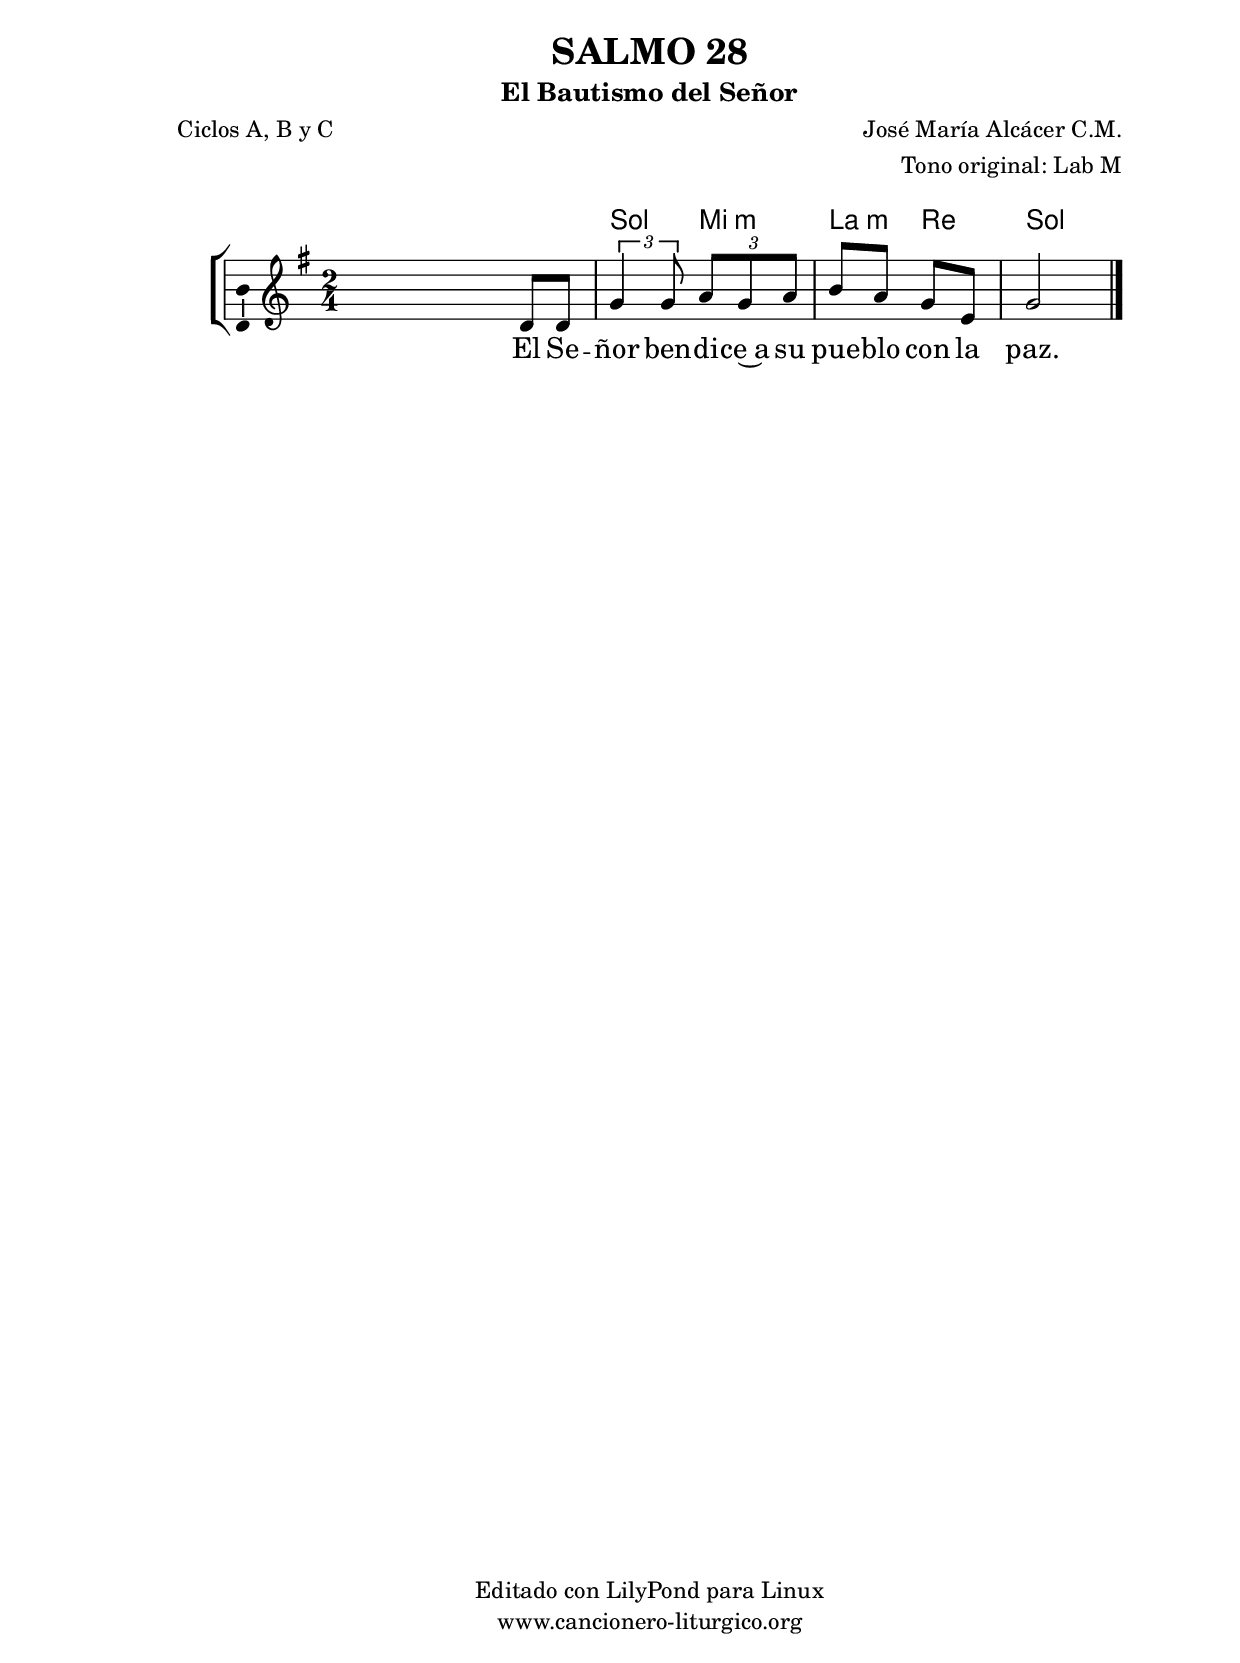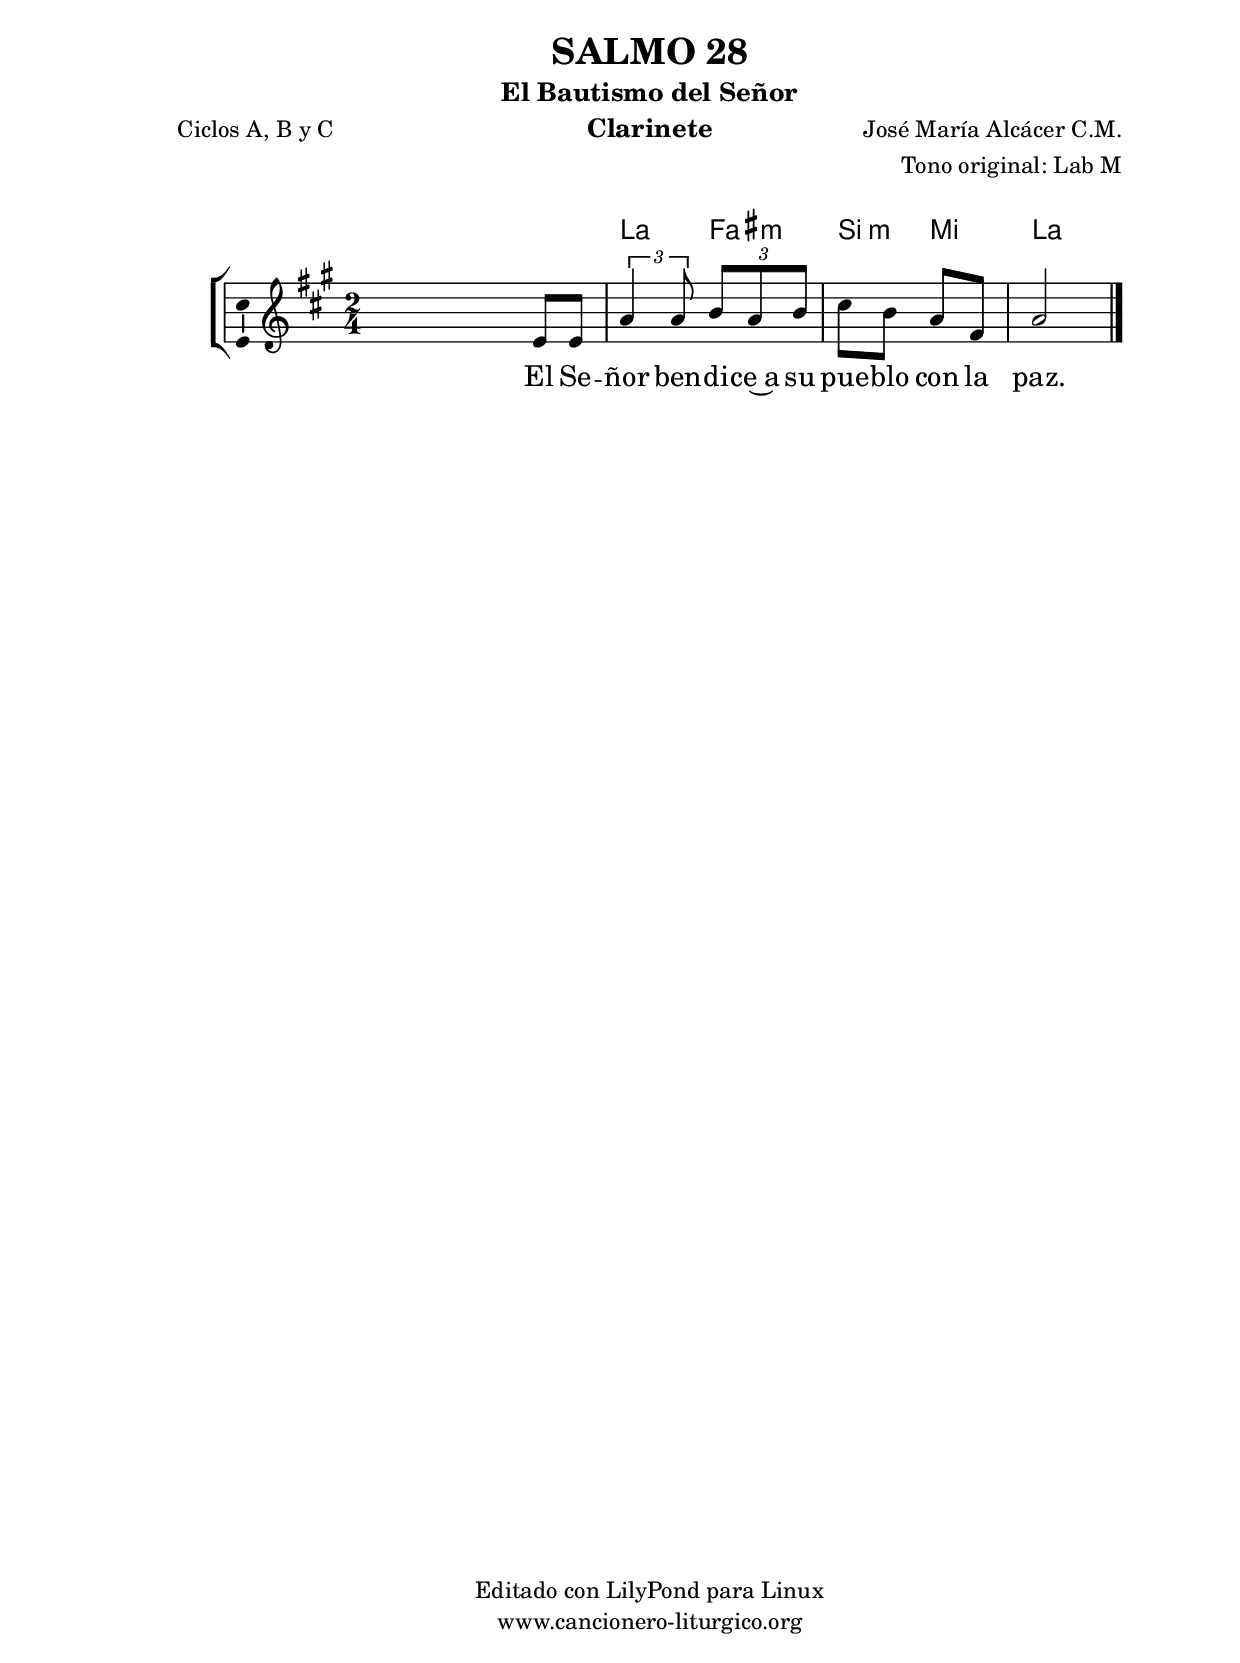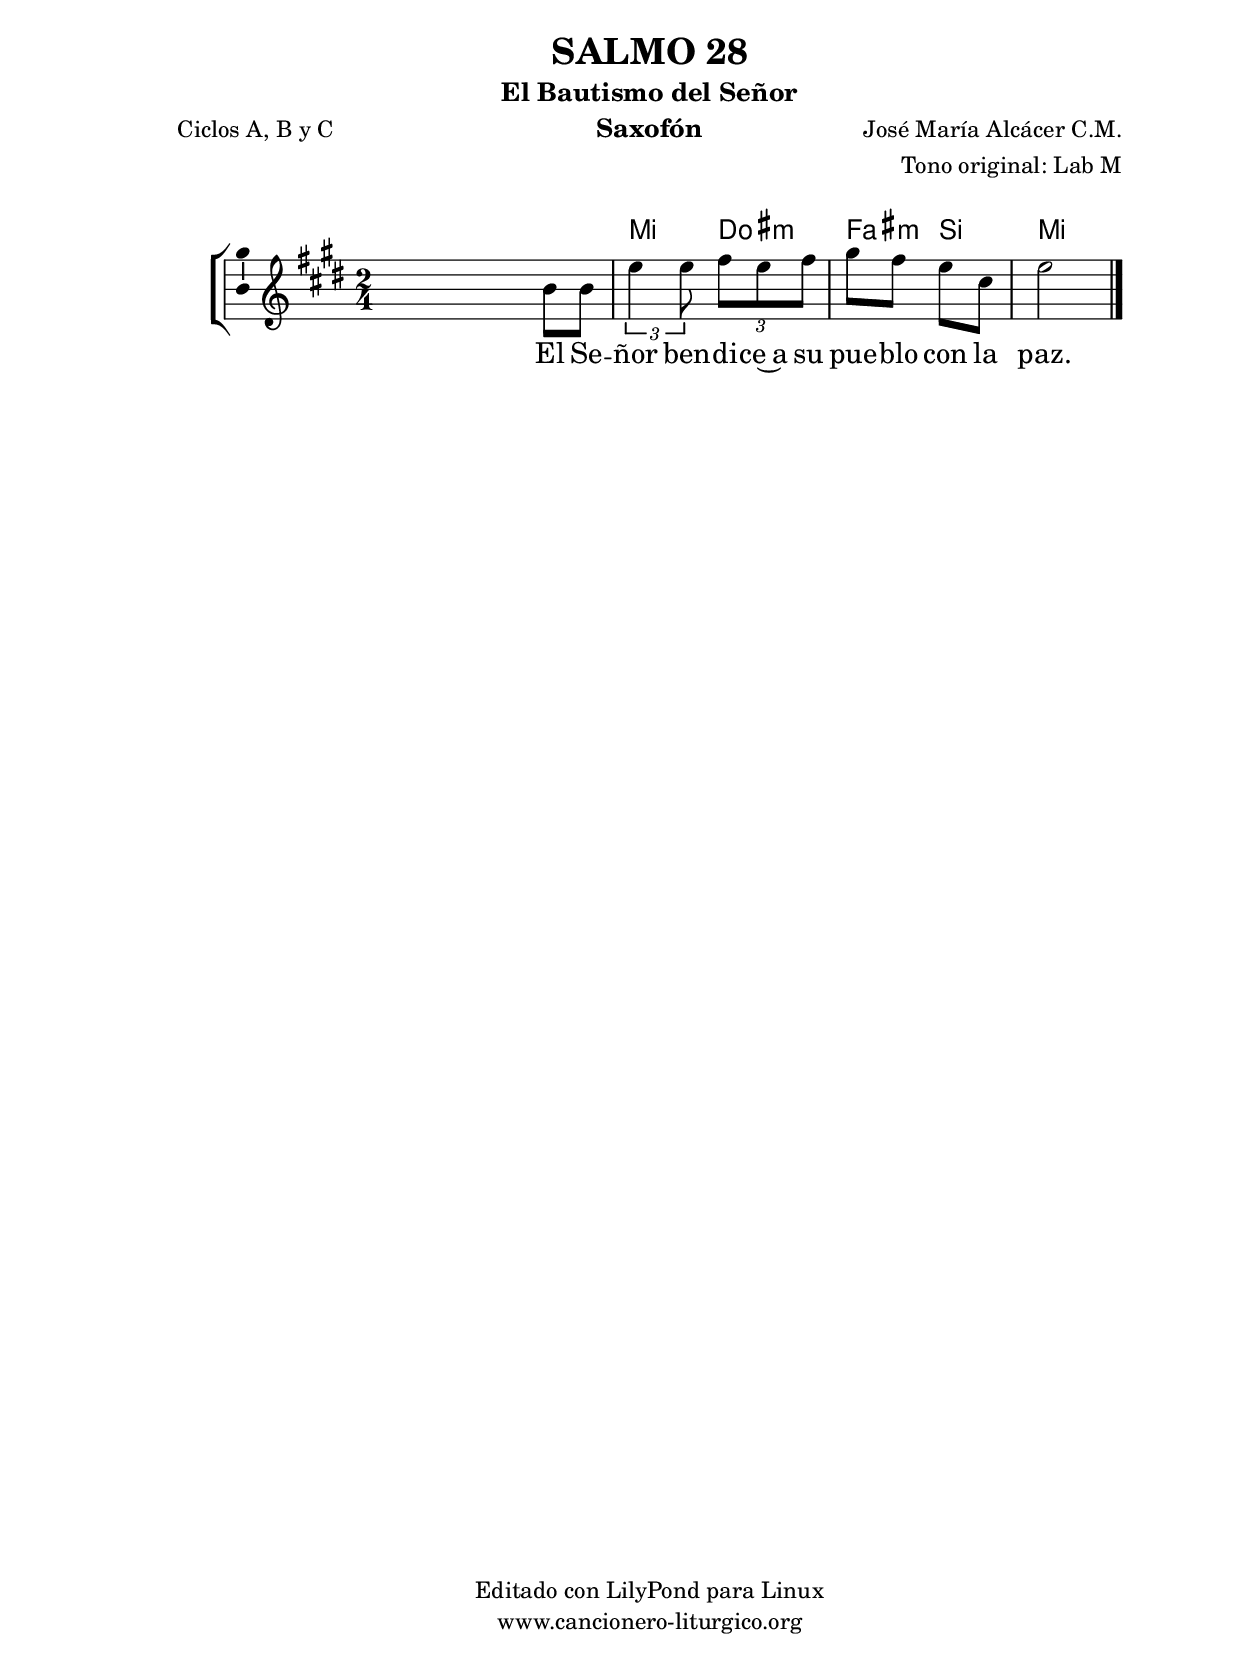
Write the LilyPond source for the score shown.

%
%para convertir .midi en .wav:
%timidity filename.midi -Ow -o finename.wav
%
%
%Para convertir de .wav a .mp3:
%lame -h -m j filename.wav
%
%
%para escuchar el midi:
%timidity nombrefichero.midi
%


%versión de lilypond para la que se ha escrito esta partitura:
\version "2.16.0"

	%Tamaño papel
	#(set-default-paper-size "a4")
	%Tamaño partitura
	#(set-global-staff-size 20)
	%No responde al pulsar sobre una nota
	#(ly:set-option 'point-and-click #f)

%parámetros del encabezamiento:
\header {
	title = "SALMO 28"
	subtitle = "El Bautismo del Señor"
	composer = "José María Alcácer C.M."
	poet = "Ciclos A, B y C"
	meter = ""
	arranger = "Tono original: Lab M"
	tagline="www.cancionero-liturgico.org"
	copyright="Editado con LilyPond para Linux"
	tiempo = "Navidad"
	usos = "Salmo"
	letra = ""
	}

%parámetros asociados al papel:
\paper  {
	oddHeaderMarkup = \markup {\fill-line { \on-the-fly #not-first-page \fromproperty #'header:title \on-the-fly #not-first-page \fromproperty #'header:composer }}
	evenHeaderMarkup = \markup {\fill-line { \fromproperty #'header:composer \fromproperty #'header:title }}
	#(set-paper-size "a4")
	print-page-number = ##f
	first-page-number = 1
	print-first-page-number = ##f
%	head-separation = 3.0 \cm
	top-margin = 2.0 \cm
	bottom-margin = 0.5\cm
%%%	bottom-margin = -1.0\cm
	left-margin = 3.0 \cm
	line-width = 16.0 \cm 
	indent = 8\mm
	interscoreline = 2.\mm
	between-system-space = 15\mm
%	para que las partituras no llenen la hoja:
	ragged-bottom = ##t
%	idem para la última hoja:
	ragged-last-bottom = ##f
%	para que las partituras llenen el ancho del papel:
	ragged-last = ##f
	after-title-space = 2.5 \cm
%page-count=1
%system-count=8

	%Flexible Vertical Spacing
%	markup-markup-spacing =
%	#'((basic-distance . 15) (minimum-distance . 15) (padding . 3))
	markup-system-spacing =
	#'((basic-distance . 15) (minimum-distance . 15) (padding . 3))
	system-system-spacing =
	#'((basic-distance . 15) (minimum-distance . 15) (padding . 3))
	score-system-spacing =
	#'((basic-distance . 15) (minimum-distance . 15) (padding . 5))
%	top-system-spacing = % header
%	#'((basic-distance . 8) (minimum-distance . 0) (padding . 3))
%	top-markup-spacing =
%	#'((basic-distance . 20) (minimum-distance . 20) (padding . 3))
	last-bottom-spacing = % footer
	#'((basic-distance . 5) (minimum-distance . 5) (padding . 3))
%	score-markup-spacing =
%	#'((basic-distance . 16) (minimum-distance . 13) (padding . 3))

	}


%parámetros que afectan a toda la partitura:
global =  {
	%clave de sol (G):
	\clef G
	%armadura:
	\transpose aes g
	\key aes \major
	\tempo 4=60
	\set Score.tempoHideNote = ##t
	}


acordes = {
	\italianChords
	\chordmode {
	\transpose aes g
{

s2
aes4 f:m bes:m ees aes2

	}
	}
}

melodia = 
	\transpose aes g
{
	\relative c'{

\time 2/4
s4 ees8 ees
\times 2/3 {aes4 aes8} \times 2/3 {bes8 aes bes}
c8 bes aes f
aes2

	\bar "|."
	}
	}


texto = \lyricmode {
El Se -- ñor ben -- di -- ce~a su pue -- blo con la paz.
	}


acordesStaff = \context ChordNames = acordesStaff <<
	\set chordChanges = ##t
	\acordes
	>>


vozStaff = \context Voice = vozStaff
\with {\consists "Ambitus_engraver"}
<<
%	\set Staff.instrumentName = ""
%	\set Staff.shortInstrumentName = ""
%	\set Staff.midiInstrument = #"clarinet"
%	\set Staff.midiInstrument = #"cello"
%	\set Staff.midiInstrument = #"flute"
	\set Staff.midiInstrument = #"electric guitar (jazz)"
%	\set Staff.midiInstrument = #"english horn"
%	\set Staff.midiInstrument = #"violin"
%	\set Staff.midiInstrument = #"glockenspiel"
	\set Staff.midiMinimumVolume = #0.7
	\set Staff.midiMaximumVolume = #0.9
	\global
	\melodia
	>>


textoStaff = \context Lyrics = textoStaff <<
	\lyricsto vozStaff \texto
	>>

\book {
	\score {
		\context ChoirStaff {
			\override StaffGroup.SystemStartBracket #'collapse-height = #1
			\override Score.SystemStartBar #'collapse-height = #1
			<<
			\acordesStaff
			\vozStaff
			\textoStaff
			>>
			}
		\layout {
	    		\context {
				\Lyrics
				\override LyricText #'font-size = #2
				}
	   		 \context {
				\Score
				%fontSize = #3
				\override StaffSymbol #'staff-space = #(magstep +3)
				%\override Beam #'thickness = #0.55
				%\override SpacingSpanner #'spacing-increment = #1.0
				%\override Slur #'height-limit = #1.5
				}
			}
		}
	\score {
		\unfoldRepeats
		\context ChoirStaff {
			<<
			\acordesStaff
			\vozStaff
			>>
			}
		\midi {
	  		\context {
	  			\Score
				tempoWholesPerMinute = #(ly:make-moment 70 4)
				}
			}
		}
	}

%Partitura para clarinete
#(define output-suffix "C")
\book {
	\header{
		instrument = "Clarinete"
		}
	\score {
		\context ChoirStaff {
			\override StaffGroup.SystemStartBracket #'collapse-height = #1
			\override Score.SystemStartBar #'collapse-height = #1
\transpose c d
			<<
			\acordesStaff
			\vozStaff
			\textoStaff
			>>
			}
		\layout {
	    		\context {
				\Lyrics
				\override LyricText #'font-size = #2
				}
	   		 \context {
				\Score
				%fontSize = #3
				\override StaffSymbol #'staff-space = #(magstep +3)
				%\override Beam #'thickness = #0.55
				%\override SpacingSpanner #'spacing-increment = #1.0
				%\override Slur #'height-limit = #1.5
				}
			}
		}
	}

%Partitura para saxofón
#(define output-suffix "S")
\book {
	\header{
		instrument = "Saxofón"
		}
	\score {
		\context ChoirStaff {
			\override StaffGroup.SystemStartBracket #'collapse-height = #1
			\override Score.SystemStartBar #'collapse-height = #1
\transpose c a
			<<
			\acordesStaff
			\vozStaff
			\textoStaff
			>>
			}
		\layout {
	    		\context {
				\Lyrics
				\override LyricText #'font-size = #2
				}
	   		 \context {
				\Score
				%fontSize = #3
				\override StaffSymbol #'staff-space = #(magstep +3)
				%\override Beam #'thickness = #0.55
				%\override SpacingSpanner #'spacing-increment = #1.0
				%\override Slur #'height-limit = #1.5
				}
			}
		}
	}

